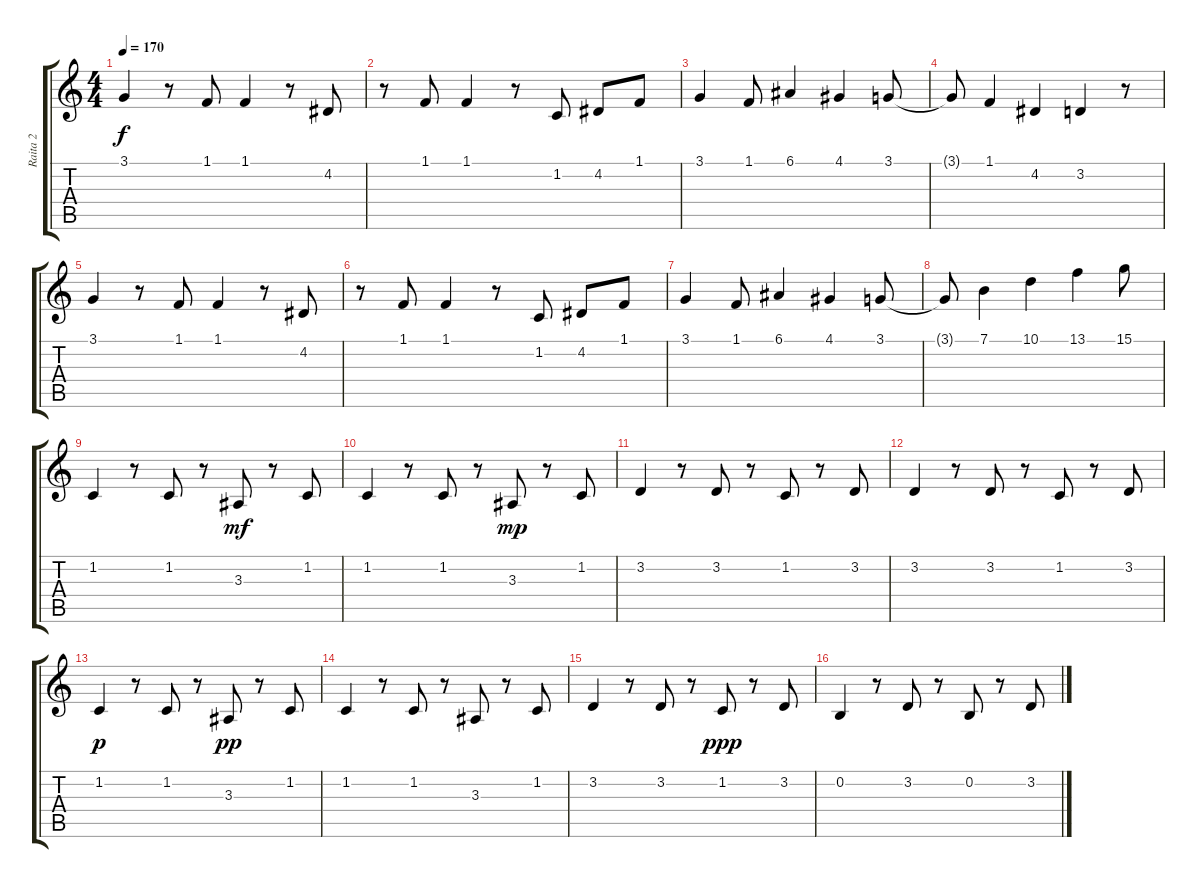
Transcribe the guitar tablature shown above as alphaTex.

\track ("Raita 2" "Raita 2") {instrument acousticgrandpiano}
\staff {score tabs}
\tuning (E4 B3 G3 D3 A2 E2) {hide}
\ts (4 4)
\tempo 170
\clef g2
\ks c
3.1.4{dy f} r.8 1.1.8 1.1.4 r.8 4.2.8 |
r.8 1.1.8 1.1.4 r.8 1.2.8 4.2.8 1.1.8 |
3.1.4 1.1.8 6.1.4 4.1.4 3.1.8 |
3.1{t}.8 1.1.4 4.2.4 3.2.4 r.8 |
3.1.4 r.8 1.1.8 1.1.4 r.8 4.2.8 |
r.8 1.1.8 1.1.4 r.8 1.2.8 4.2.8 1.1.8 |
3.1.4 1.1.8 6.1.4 4.1.4 3.1.8 |
3.1{t}.8 7.1.4 10.1.4 13.1.4 15.1.8 |
1.2.4 r.8 1.2.8 r.8 3.3.8{dy mf} r.8 1.2.8 |
1.2.4 r.8 1.2.8 r.8 3.3.8{dy mp} r.8 1.2.8 |
3.2.4 r.8 3.2.8 r.8 1.2.8 r.8 3.2.8 |
3.2.4 r.8 3.2.8 r.8 1.2.8 r.8 3.2.8 |
1.2.4{dy p} r.8 1.2.8 r.8 3.3.8{dy pp} r.8 1.2.8 |
1.2.4 r.8 1.2.8 r.8 3.3.8 r.8 1.2.8 |
3.2.4 r.8 3.2.8 r.8 1.2.8{dy ppp} r.8 3.2.8 |
0.2.4 r.8 3.2.8 r.8 0.2.8 r.8 3.2.8
